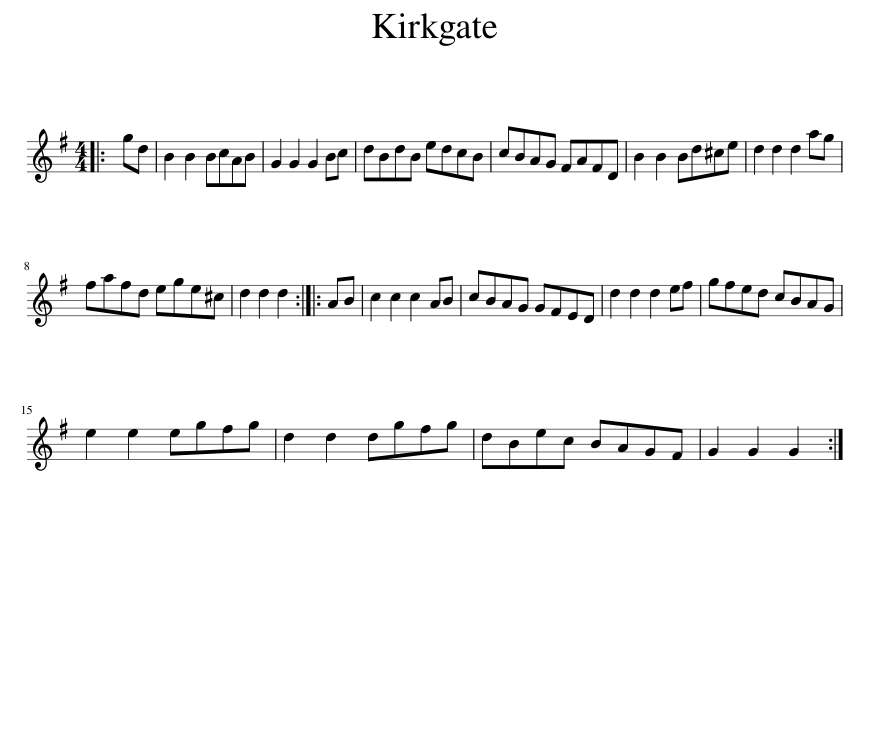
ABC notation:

X:1
L:1/8
M:4/4
I:linebreak $
K:G
V:1 treble
V:1
|: gd | B2 B2 BcAB | G2 G2 G2 Bc | dBdB edcB | cBAG FAFD | %5
 B2 B2 Bd^ce | d2 d2 d2 ag |$ fafd ege^c | d2 d2 d2 :: AB | %10
 c2 c2 c2 AB | cBAG GFED | d2 d2 d2 ef | gfed cBAG |$ e2 e2 egfg | %15
 d2 d2 dgfg | dBec BAGF | G2 G2 G2 :| %18
